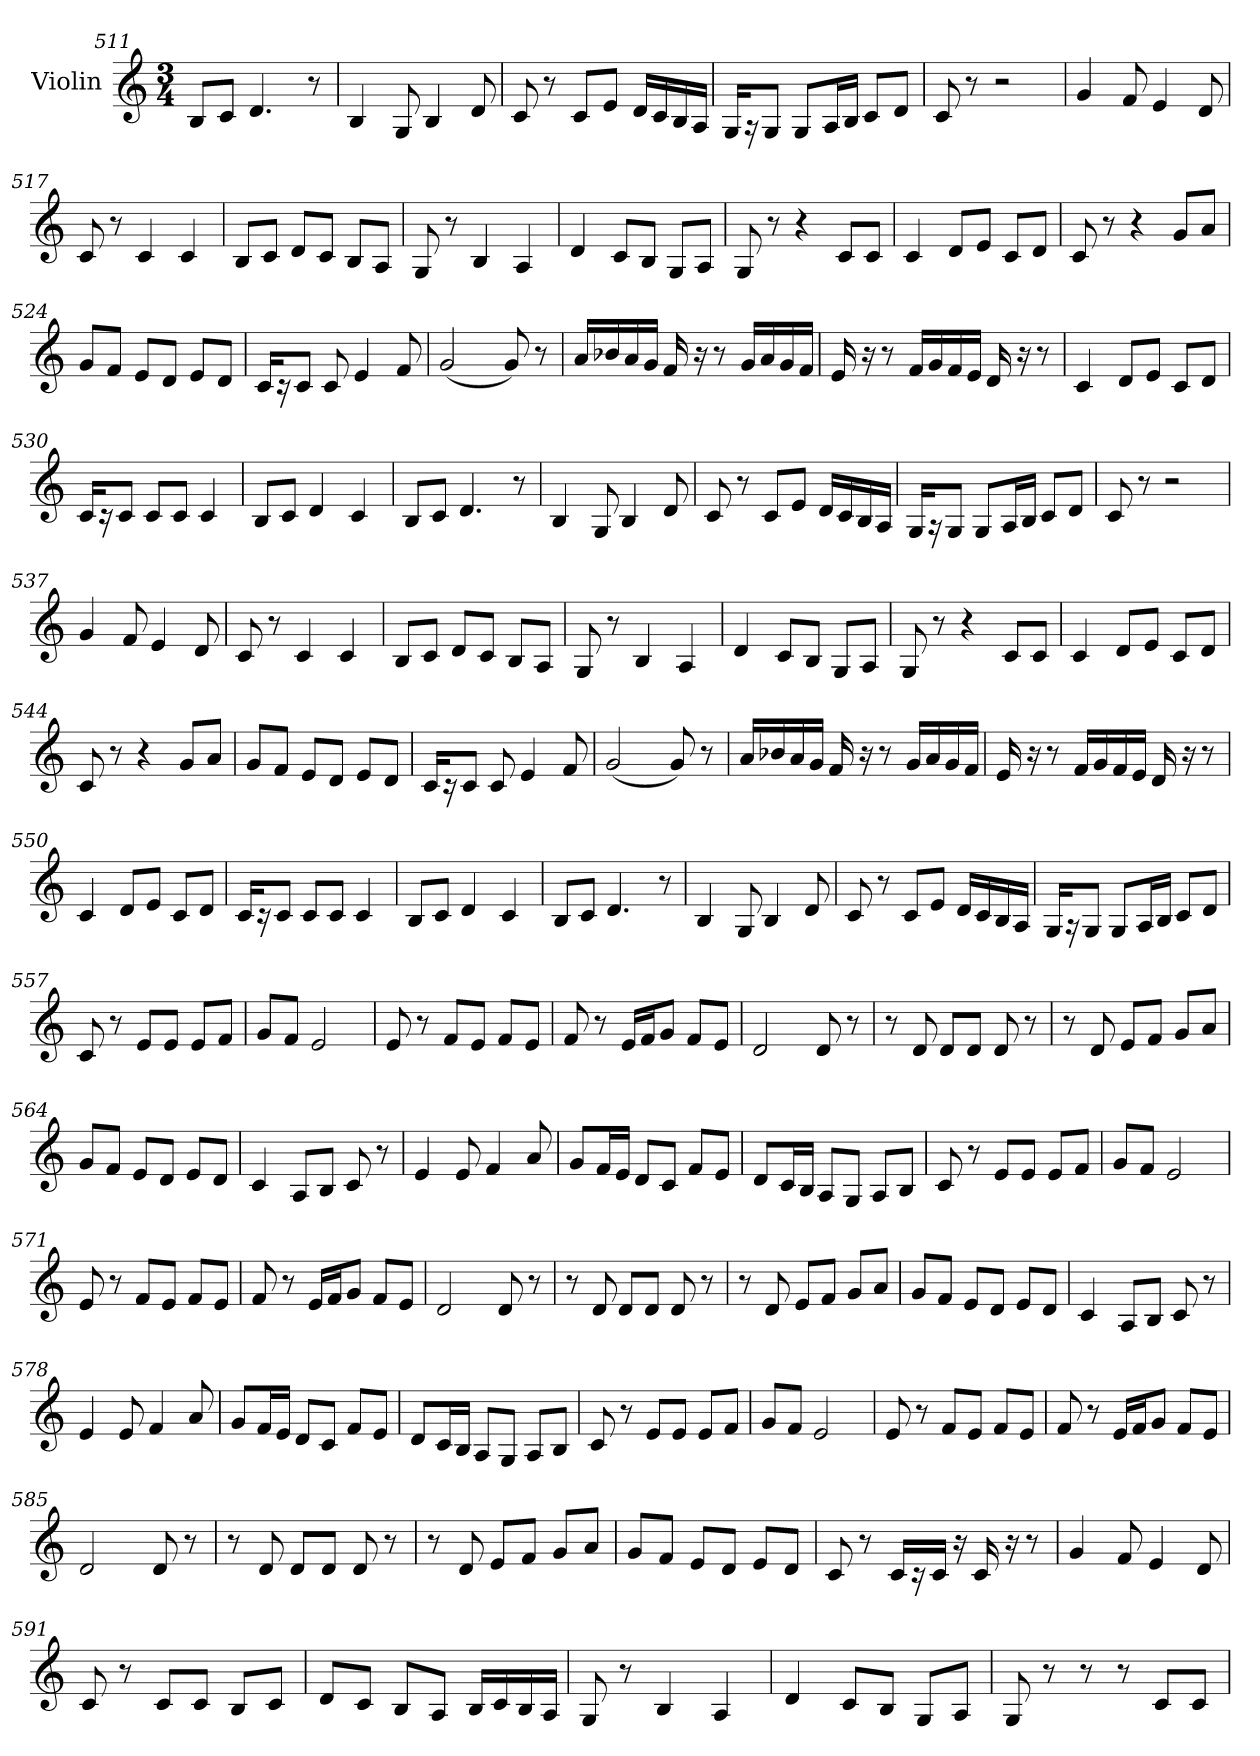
**kern
*part1
*staff1
*I"Violin
*clefG2
*k[]
*M3/4
=511
8B/L
8c/J
4.d/
8r
=512
4B/
8G/
4B/
8d/
=513
8c/
8r
8c/L
8e/J
16d/LL
16c/
16B/
16A/JJ
=514
16G/KL
16r
8G/J
8G/L
16A/L
16B/JJ
8c/L
8d/J
=515
8c/
8r
2r
!!LO:LB:g=z
=516
4g/
8f/
4e/
8d/
=517
8c/
8r
4c/
4c/
=518
8B/L
8c/J
8d/L
8c/J
8B/L
8A/J
=519
8G/
8r
4B/
4A/
=520
4d/
8c/L
8B/J
8G/L
8A/J
=521
8G/
8r
4r
8c/L
8c/J
!!LO:PB:g=z
=522
4c/
8d/L
8e/J
8c/L
8d/J
=523
8c/
8r
4r
8g/L
8a/J
=524
8g/L
8f/J
8e/L
8d/J
8e/L
8d/J
=525
16c/KL
16r
8c/J
8c/
4e/
8f/
=526
(<2g/
8g/)
8r
!!LO:LB:g=z
=527
16a/LL
16b-X/
16a/
16g/JJ
16f/
16r
8r
16g/LL
16a/
16g/
16f/JJ
=528
16e/
16r
8r
16f/LL
16g/
16f/
16e/JJ
16d/
16r
8r
=529
4c/
8d/L
8e/J
8c/L
8d/J
=530
16c/KL
16r
8c/J
8c/L
8c/J
4c/
=531
8B/L
8c/J
4d/
4c/
!!LO:LB:g=z
=532
8B/L
8c/J
4.d/
8r
=533
4B/
8G/
4B/
8d/
=534
8c/
8r
8c/L
8e/J
16d/LL
16c/
16B/
16A/JJ
=535
16G/KL
16r
8G/J
8G/L
16A/L
16B/JJ
8c/L
8d/J
=536
8c/
8r
2r
=537
4g/
8f/
4e/
8d/
!!LO:LB:g=z
=538
8c/
8r
4c/
4c/
=539
8B/L
8c/J
8d/L
8c/J
8B/L
8A/J
=540
8G/
8r
4B/
4A/
=541
4d/
8c/L
8B/J
8G/L
8A/J
=542
8G/
8r
4r
8c/L
8c/J
=543
4c/
8d/L
8e/J
8c/L
8d/J
!!LO:LB:g=z
=544
8c/
8r
4r
8g/L
8a/J
=545
8g/L
8f/J
8e/L
8d/J
8e/L
8d/J
=546
16c/KL
16r
8c/J
8c/
4e/
8f/
=547
(<2g/
8g/)
8r
=548
16a/LL
16b-X/
16a/
16g/JJ
16f/
16r
8r
16g/LL
16a/
16g/
16f/JJ
!!LO:LB:g=z
=549
16e/
16r
8r
16f/LL
16g/
16f/
16e/JJ
16d/
16r
8r
=550
4c/
8d/L
8e/J
8c/L
8d/J
=551
16c/KL
16r
8c/J
8c/L
8c/J
4c/
=552
8B/L
8c/J
4d/
4c/
=553
8B/L
8c/J
4.d/
8r
=554
4B/
8G/
4B/
8d/
!!LO:LB:g=z
=555
8c/
8r
8c/L
8e/J
16d/LL
16c/
16B/
16A/JJ
=556
16G/KL
16r
8G/J
8G/L
16A/L
16B/JJ
8c/L
8d/J
=557
8c/
8r
8e/L
8e/J
8e/L
8f/J
=558
8g/L
8f/J
2e/
=559
8e/
8r
8f/L
8e/J
8f/L
8e/J
!!LO:LB:g=z
=560
8f/
8r
16e/LL
16f/J
8g/J
8f/L
8e/J
=561
2d/
8d/
8r
=562
8r
8d/
8d/L
8d/J
8d/
8r
=563
8r
8d/
8e/L
8f/J
8g/L
8a/J
=564
8g/L
8f/J
8e/L
8d/J
8e/L
8d/J
=565
4c/
8A/L
8B/J
8c/
8r
!!LO:PB:g=z
=566
4e/
8e/
4f/
8a/
=567
8g/L
16f/L
16e/JJ
8d/L
8c/J
8f/L
8e/J
=568
8d/L
16c/L
16B/JJ
8A/L
8G/J
8A/L
8B/J
=569
8c/
8r
8e/L
8e/J
8e/L
8f/J
=570
8g/L
8f/J
2e/
=571
8e/
8r
8f/L
8e/J
8f/L
8e/J
!!LO:LB:g=z
=572
8f/
8r
16e/LL
16f/J
8g/J
8f/L
8e/J
=573
2d/
8d/
8r
=574
8r
8d/
8d/L
8d/J
8d/
8r
=575
8r
8d/
8e/L
8f/J
8g/L
8a/J
=576
8g/L
8f/J
8e/L
8d/J
8e/L
8d/J
=577
4c/
8A/L
8B/J
8c/
8r
!!LO:LB:g=z
=578
4e/
8e/
4f/
8a/
=579
8g/L
16f/L
16e/JJ
8d/L
8c/J
8f/L
8e/J
=580
8d/L
16c/L
16B/JJ
8A/L
8G/J
8A/L
8B/J
=581
8c/
8r
8e/L
8e/J
8e/L
8f/J
=582
8g/L
8f/J
2e/
=583
8e/
8r
8f/L
8e/J
8f/L
8e/J
!!LO:LB:g=z
=584
8f/
8r
16e/LL
16f/J
8g/J
8f/L
8e/J
=585
2d/
8d/
8r
=586
8r
8d/
8d/L
8d/J
8d/
8r
=587
8r
8d/
8e/L
8f/J
8g/L
8a/J
=588
8g/L
8f/J
8e/L
8d/J
8e/L
8d/J
!!LO:LB:g=z
=589
8c/
8r
16c/LL
16r
16c/JJ
16r
16c/
16r
8r
=590
4g/
8f/
4e/
8d/
=591
8c/
8r
8c/L
8c/J
8B/L
8c/J
=592
8d/L
8c/J
8B/L
8A/J
16B/LL
16c/
16B/
16A/JJ
=593
8G/
8r
4B/
4A/
!!LO:LB:g=z
=594
4d/
8c/L
8B/J
8G/L
8A/J
=595
8G/
8r
8r
8r
8c/L
8c/J
=
*-
